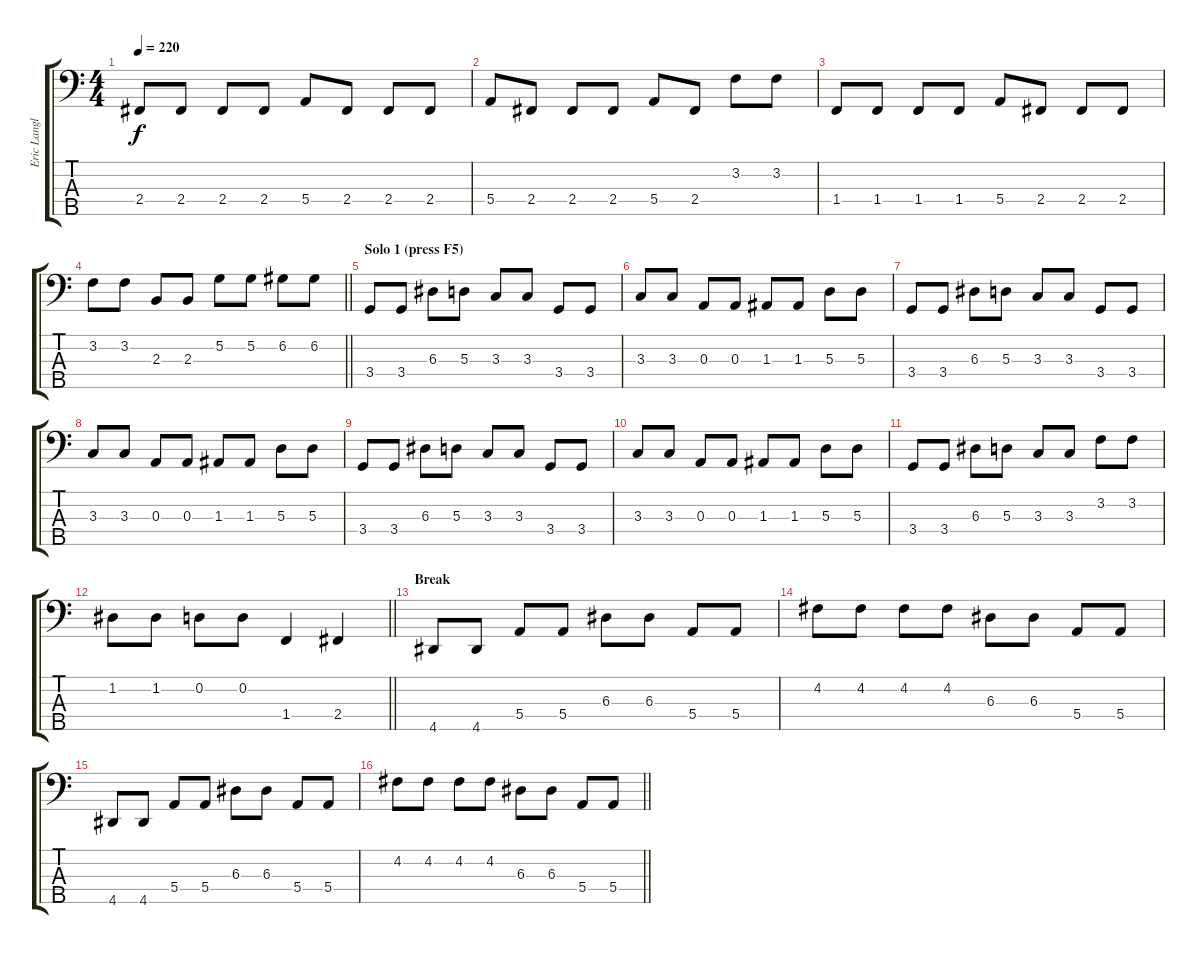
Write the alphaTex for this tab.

\track ("Eric Langlois" "Eric Langl") {instrument electricbassfinger}
\staff {score tabs}
\tuning (G2 D2 A1 E1 B0) {hide}
\ts (4 4)
\tempo 220
\clef f4
\ks c
2.4.8{dy f} 2.4.8 2.4.8 2.4.8 5.4.8 2.4.8 2.4.8 2.4.8 |
5.4.8 2.4.8 2.4.8 2.4.8 5.4.8 2.4.8 3.2.8 3.2.8 |
1.4.8 1.4.8 1.4.8 1.4.8 5.4.8 2.4.8 2.4.8 2.4.8 |
\barLineRight lightlight
3.2.8 3.2.8 2.3.8 2.3.8 5.2.8 5.2.8 6.2.8 6.2.8 |
\section ("" "Solo 1 (press F5)")
3.4.8 3.4.8 6.3.8 5.3.8 3.3.8 3.3.8 3.4.8 3.4.8 |
3.3.8 3.3.8 0.3.8 0.3.8 1.3.8 1.3.8 5.3.8 5.3.8 |
3.4.8 3.4.8 6.3.8 5.3.8 3.3.8 3.3.8 3.4.8 3.4.8 |
3.3.8 3.3.8 0.3.8 0.3.8 1.3.8 1.3.8 5.3.8 5.3.8 |
3.4.8 3.4.8 6.3.8 5.3.8 3.3.8 3.3.8 3.4.8 3.4.8 |
3.3.8 3.3.8 0.3.8 0.3.8 1.3.8 1.3.8 5.3.8 5.3.8 |
3.4.8 3.4.8 6.3.8 5.3.8 3.3.8 3.3.8 3.2.8 3.2.8 |
\barLineRight lightlight
1.2.8 1.2.8 0.2.8 0.2.8 1.4.4 2.4.4 |
\section ("" "Break")
4.5.8 4.5.8 5.4.8 5.4.8 6.3.8 6.3.8 5.4.8 5.4.8 |
4.2.8 4.2.8 4.2.8 4.2.8 6.3.8 6.3.8 5.4.8 5.4.8 |
4.5.8 4.5.8 5.4.8 5.4.8 6.3.8 6.3.8 5.4.8 5.4.8 |
\barLineRight lightlight
4.2.8 4.2.8 4.2.8 4.2.8 6.3.8 6.3.8 5.4.8 5.4.8
